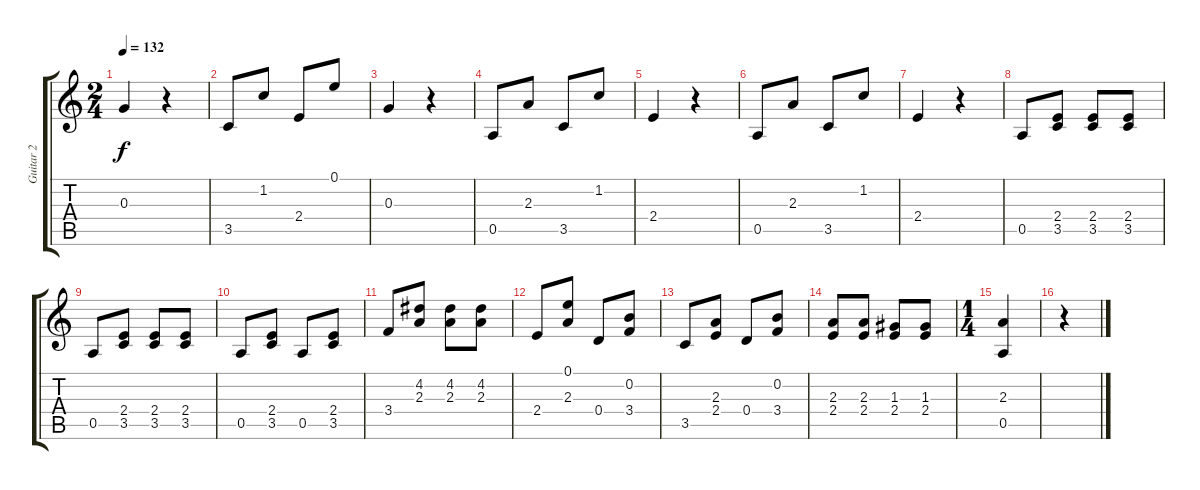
\track ("Guitar 2" "Guitar 2") {instrument acousticguitarnylon}
\staff {score tabs}
\tuning (E4 B3 G3 D3 A2 E2) {hide}
\ts (2 4)
\tempo 132
\clef g2
\ks c
0.3.4{dy f} r.4 |
3.5.8 1.2.8 2.4.8 0.1.8 |
0.3.4 r.4 |
0.5.8 2.3.8 3.5.8 1.2.8 |
2.4.4 r.4 |
0.5.8 2.3.8 3.5.8 1.2.8 |
2.4.4 r.4 |
0.5.8 (2.4 3.5).8 (2.4 3.5).8 (2.4 3.5).8 |
0.5.8 (2.4 3.5).8 (2.4 3.5).8 (2.4 3.5).8 |
0.5.8 (2.4 3.5).8 0.5.8 (2.4 3.5).8 |
3.4.8 (4.2 2.3).8 (4.2 2.3).8 (4.2 2.3).8 |
2.4.8 (0.1 2.3).8 0.4.8 (0.2 3.4).8 |
3.5.8 (2.3 2.4).8 0.4.8 (0.2 3.4).8 |
(2.3 2.4).8 (2.3 2.4).8 (1.3 2.4).8 (1.3 2.4).8 |
\ts (1 4)
(2.3 0.5).4 |
r.4
